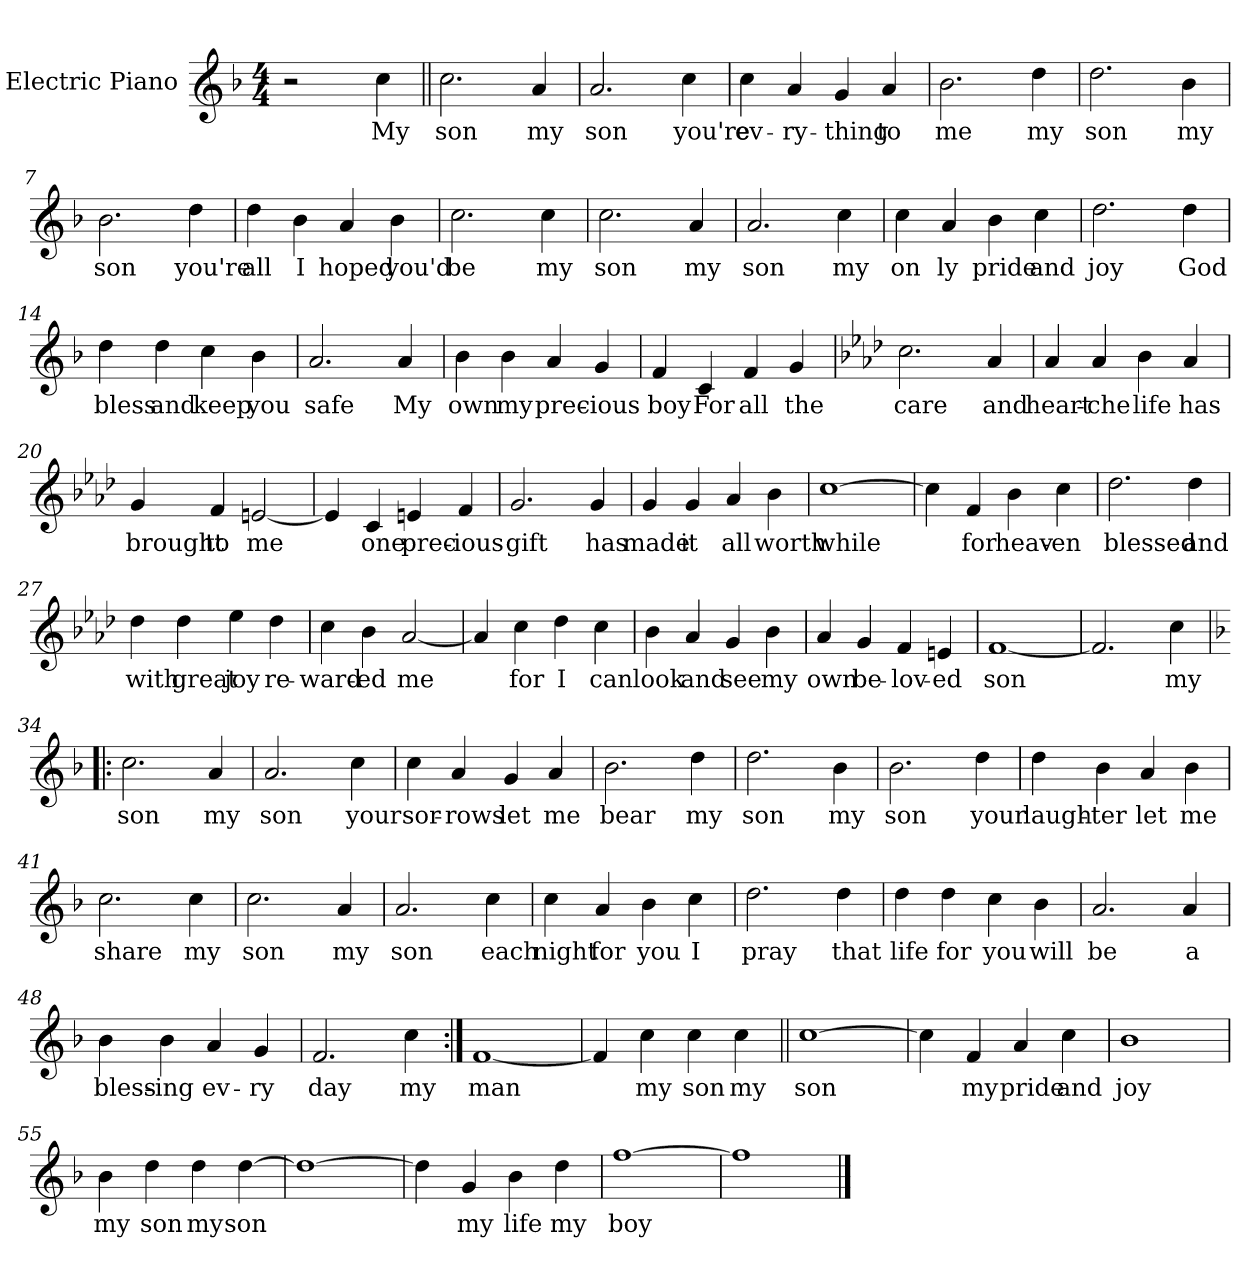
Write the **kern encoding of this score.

**kern	**text
*part1	*part1
*staff1	*staff1
*I"Electric Piano	*
*I'E.Pno	*
*clefG2	*
*k[b-]	*
*F:	*
*M4/4	*
=1	=1
!LO:N:vis=2	!
2.r	.
4cc\	My
=2||	=2||
2.cc\	son
4a/	my
=3	=3
2.a/	son
4cc\	you're
=4	=4
4cc\	ev-
4a/	-ry-
4g/	-thing
4a/	to
=5	=5
2.b-\	me
4dd\	my
=6	=6
2.dd\	son
4b-\	my
=7	=7
2.b-\	son
4dd\	you're
!!LO:LB:g=z
=8	=8
4dd\	all
4b-\	I
4a/	hoped
4b-\	you'd
=9	=9
2.cc\	be
4cc\	my
=10	=10
2.cc\	son
4a/	my
=11	=11
2.a/	son
4cc\	my
=12	=12
4cc\	on
4a/	ly
4b-\	pride
4cc\	and
=13	=13
2.dd\	joy
4dd\	God
=14	=14
4dd\	bless
4dd\	and
4cc\	keep
4b-\	you
!!LO:LB:g=z
=15	=15
2.a/	safe
4a/	My
=16	=16
4b-\	own
4b-\	my
4a/	prec-
4g/	-ious
=17	=17
4f/	boy
4c/	For
4f/	all
4g/	the
=18	=18
*k[b-e-a-d-]	*
*A-:	*
2.cc\	care
4a-/	and
=19	=19
4a-/	heart-
4a-/	-che
4b-\	life
4a-/	has
!!LO:LB:g=z
=20	=20
4g/	brought
4f/	to
[2en/	me
=21	=21
4en/]	.
4c/	one
4en/	prec-
4f/	-ious
=22	=22
2.g/	gift
4g/	has
=23	=23
4g/	made
4g/	it
4a-/	all
4b-\	worth
=24	=24
[1cc	while
=25	=25
4cc\]	.
4f/	for
4b-\	heav-
4cc\	-en
!!LO:LB:g=z
=26	=26
2.dd-\	blessed
4dd-\	and
=27	=27
4dd-\	with
4dd-\	great
4ee-\	joy
4dd-\	re-
=28	=28
4cc\	-ward-
4b-\	-ed
[2a-/	me
=29	=29
4a-/]	.
4cc\	for
4dd-\	I
4cc\	can
=30	=30
4b-\	look
4a-/	and
4g/	see
4b-\	my
!!LO:LB:g=z
=31	=31
4a-/	own
4g/	be-
4f/	-lov-
4en/	-ed
=32	=32
[1f	son
=33	=33
2.f/]	.
4cc\	my
=34!|:	=34!|:
*k[b-]	*
*F:	*
2.cc\	son
4a/	my
=35	=35
2.a/	son
4cc\	your
=36	=36
4cc\	sor-
4a/	-rows
4g/	let
4a/	me
!!LO:LB:g=z
=37	=37
2.b-\	bear
4dd\	my
=38	=38
2.dd\	son
4b-\	my
=39	=39
2.b-\	son
4dd\	your
=40	=40
4dd\	laugh-
4b-\	-ter
4a/	let
4b-\	me
=41	=41
2.cc\	share
4cc\	my
=42	=42
2.cc\	son
4a/	my
=43	=43
2.a/	son
4cc\	each
!!LO:LB:g=z
=44	=44
4cc\	night
4a/	for
4b-\	you
4cc\	I
=45	=45
2.dd\	pray
4dd\	that
=46	=46
4dd\	life
4dd\	for
4cc\	you
4b-\	will
=47	=47
2.a/	be
4a/	a
=48	=48
4b-\	bless-
4b-\	-ing
4a/	ev-
4g/	-ry
!!LO:PB:g=z
=49	=49
2.f/	day
4cc\	my
=50:|!	=50:|!
[1f	man
=51	=51
4f/]	.
4cc\	my
4cc\	son
4cc\	my
=52||	=52||
[1cc	son
=53	=53
4cc\]	.
4f/	my
4a/	pride
4cc\	and
=54	=54
1b-	joy
!!LO:LB:g=z
=55	=55
4b-\	my
4dd\	son
4dd\	my
[4dd\	son
=56	=56
1dd_	.
=57	=57
4dd\]	.
4g/	my
4b-\	life
4dd\	my
=58	=58
[1ff	boy
=59	=59
1ff]	.
==	==
*-	*-
